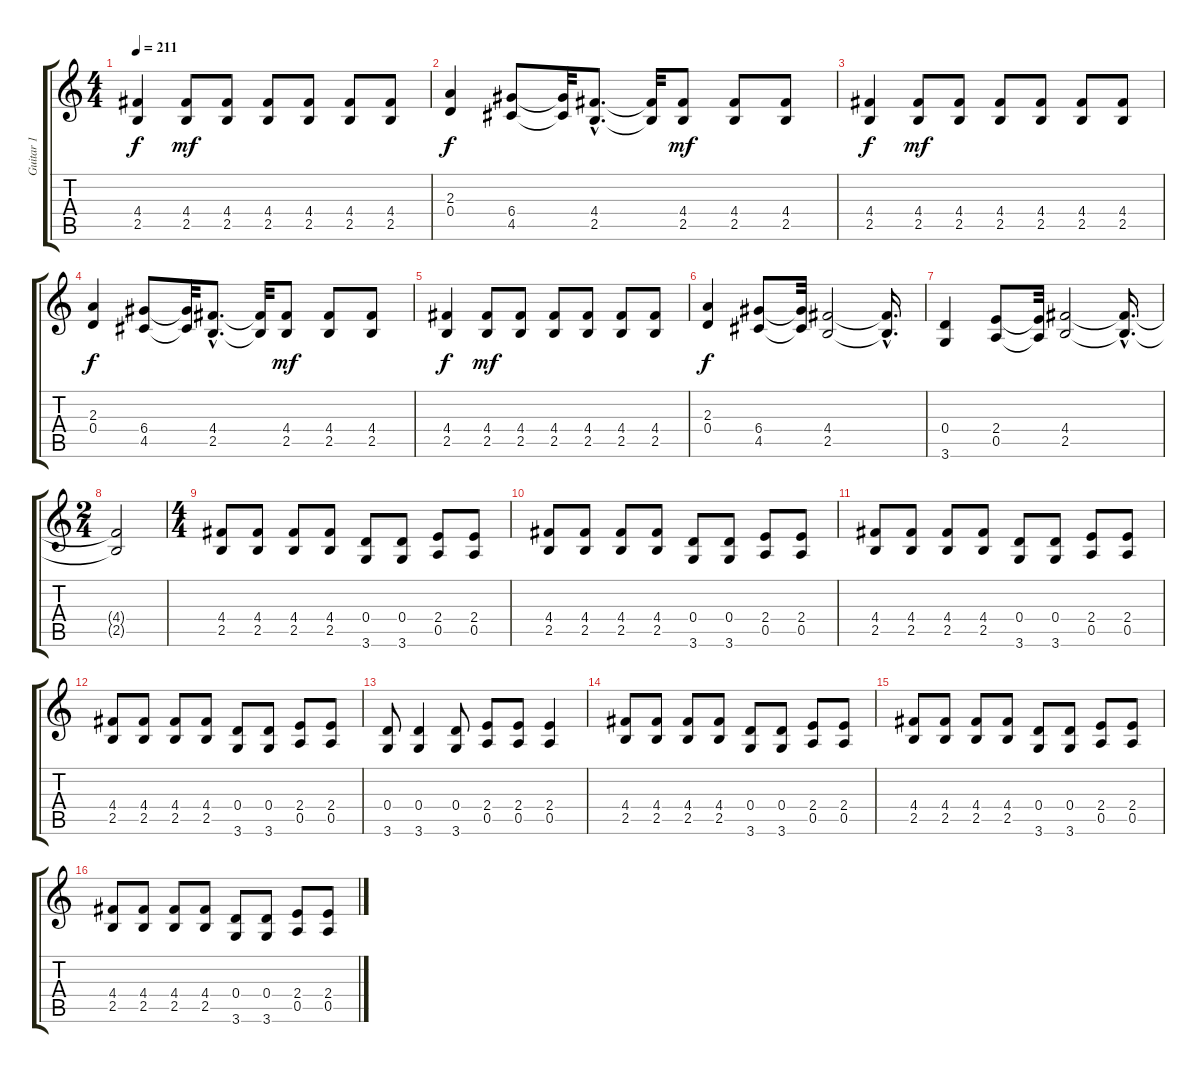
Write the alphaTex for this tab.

\track ("Guitar 1" "Guitar 1") {instrument distortionguitar}
\staff {score tabs}
\tuning (E4 B3 G3 D3 A2 E2) {hide}
\ts (4 4)
\tempo 211
\clef g2
\ks c
(4.4 2.5).4{dy f} (4.4 2.5).8{dy mf} (4.4 2.5).8 (4.4 2.5).8 (4.4 2.5).8 (4.4 2.5).8 (4.4 2.5).8 |
(2.3 0.4).4{dy f} (6.4 4.5).8 (6.4{t} 4.5{t}).32 (4.4{hac} 2.5{hac}).8{d} (4.4{t} 2.5{t}).32 (4.4 2.5).8{dy mf} (4.4 2.5).8 (4.4 2.5).8 |
(4.4 2.5).4{dy f} (4.4 2.5).8{dy mf} (4.4 2.5).8 (4.4 2.5).8 (4.4 2.5).8 (4.4 2.5).8 (4.4 2.5).8 |
(2.3 0.4).4{dy f} (6.4 4.5).8 (6.4{t} 4.5{t}).32 (4.4{hac} 2.5{hac}).8{d} (4.4{t} 2.5{t}).32 (4.4 2.5).8{dy mf} (4.4 2.5).8 (4.4 2.5).8 |
(4.4 2.5).4{dy f} (4.4 2.5).8{dy mf} (4.4 2.5).8 (4.4 2.5).8 (4.4 2.5).8 (4.4 2.5).8 (4.4 2.5).8 |
(2.3 0.4).4{dy f} (6.4 4.5).8 (6.4{t} 4.5{t}).32 (4.4 2.5).2 (4.4{hac t} 2.5{hac t}).16{d} |
(0.4 3.6).4 (2.4 0.5).8 (2.4{t} 0.5{t}).32 (4.4 2.5).2 (4.4{hac t} 2.5{hac t}).16{d} |
\ts (2 4)
(4.4{t} 2.5{t}).2 |
\ts (4 4)
(4.4 2.5).8 (4.4 2.5).8 (4.4 2.5).8 (4.4 2.5).8 (0.4 3.6).8 (0.4 3.6).8 (2.4 0.5).8 (2.4 0.5).8 |
(4.4 2.5).8 (4.4 2.5).8 (4.4 2.5).8 (4.4 2.5).8 (0.4 3.6).8 (0.4 3.6).8 (2.4 0.5).8 (2.4 0.5).8 |
(4.4 2.5).8 (4.4 2.5).8 (4.4 2.5).8 (4.4 2.5).8 (0.4 3.6).8 (0.4 3.6).8 (2.4 0.5).8 (2.4 0.5).8 |
(4.4 2.5).8 (4.4 2.5).8 (4.4 2.5).8 (4.4 2.5).8 (0.4 3.6).8 (0.4 3.6).8 (2.4 0.5).8 (2.4 0.5).8 |
(0.4 3.6).8 (0.4 3.6).4 (0.4 3.6).8 (2.4 0.5).8 (2.4 0.5).8 (2.4 0.5).4 |
(4.4 2.5).8 (4.4 2.5).8 (4.4 2.5).8 (4.4 2.5).8 (0.4 3.6).8 (0.4 3.6).8 (2.4 0.5).8 (2.4 0.5).8 |
(4.4 2.5).8 (4.4 2.5).8 (4.4 2.5).8 (4.4 2.5).8 (0.4 3.6).8 (0.4 3.6).8 (2.4 0.5).8 (2.4 0.5).8 |
(4.4 2.5).8 (4.4 2.5).8 (4.4 2.5).8 (4.4 2.5).8 (0.4 3.6).8 (0.4 3.6).8 (2.4 0.5).8 (2.4 0.5).8
